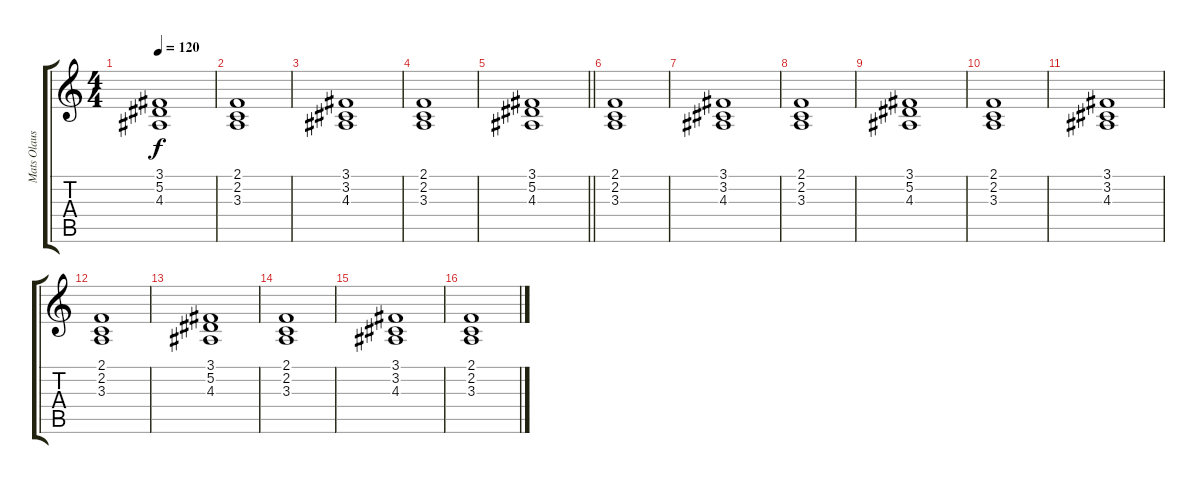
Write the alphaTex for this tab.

\track ("Mats Olausson" "Mats Olaus") {instrument stringensemble1}
\staff {score tabs}
\tuning (Eb4 Bb3 Gb3 Db3 Ab2 Eb2) {hide}
\ts (4 4)
\tempo 120
\clef g2
\ks c
(3.1 5.2 4.3).1{dy f} |
(2.1 2.2 3.3).1 |
(3.1 3.2 4.3).1 |
(2.1 2.2 3.3).1 |
\barLineRight lightlight
(3.1 5.2 4.3).1 |
(2.1 2.2 3.3).1 |
(3.1 3.2 4.3).1 |
(2.1 2.2 3.3).1 |
(3.1 5.2 4.3).1 |
(2.1 2.2 3.3).1 |
(3.1 3.2 4.3).1 |
(2.1 2.2 3.3).1 |
(3.1 5.2 4.3).1 |
(2.1 2.2 3.3).1 |
(3.1 3.2 4.3).1 |
(2.1 2.2 3.3).1
